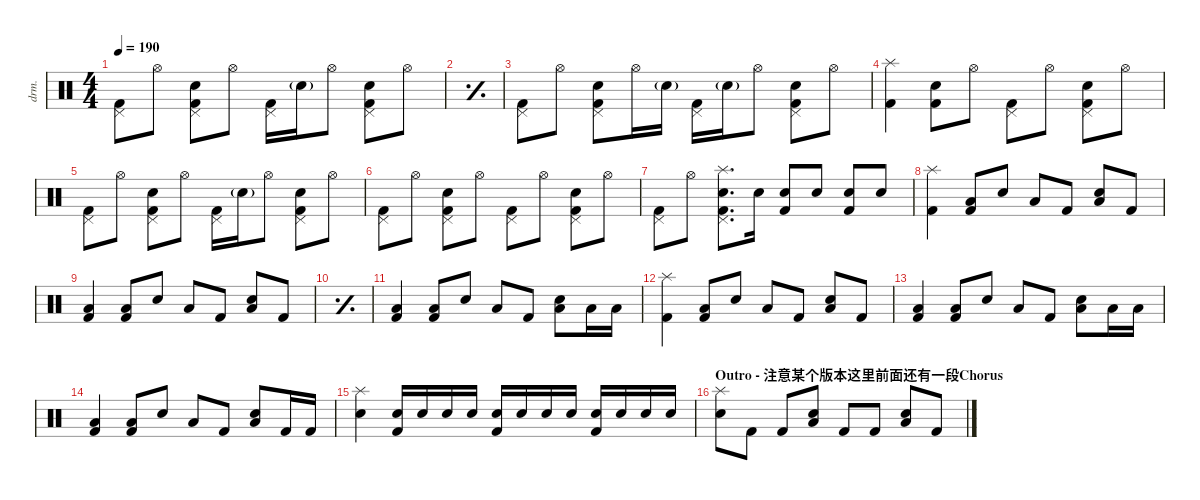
\defaultSystemsLayout 4
\hideDynamics
\bracketExtendMode nobrackets
\track ("伊地知虹夏" "drm.") {solo instrument percussion}
\staff {score}
\articulation defaults
\ts (4 4)
\tempo 190
\clef neutral
\ks c
("Kick (hit) 2" "Pedal Hi-Hat (hit)").8{dy mf beam Down} "Hi-Hat (open)".8{beam Down} ("Kick (hit) 2" "Pedal Hi-Hat (hit)" "Snare (hit) 2").8{beam Down} "Hi-Hat (open)".8{beam Down} ("Kick (hit) 2" "Pedal Hi-Hat (hit)").16{beam Down} "Snare (hit) 2"{g}.16{beam Down} "Hi-Hat (open)".8{beam Down} ("Snare (hit) 2" "Kick (hit) 2" "Pedal Hi-Hat (hit)").8{beam Down} "Hi-Hat (open)".8{beam Down} |
\simile simple
|
\simile none
("Kick (hit) 2" "Pedal Hi-Hat (hit)").8{beam Down} "Hi-Hat (open)".8{beam Down} ("Kick (hit) 2" "Pedal Hi-Hat (hit)" "Snare (hit) 2").8{beam Down} "Hi-Hat (open)".16{beam Down} "Snare (hit) 2"{g}.16{beam Down} ("Kick (hit) 2" "Pedal Hi-Hat (hit)").16{beam Down} "Snare (hit) 2"{g}.16{beam Down} "Hi-Hat (open)".8{beam Down} ("Snare (hit) 2" "Kick (hit) 2" "Pedal Hi-Hat (hit)").8{beam Down} "Hi-Hat (open)".8{beam Down} |
("Splash (hit)" "Kick (hit) 2").4{beam Down} ("Kick (hit) 2" "Snare (hit) 2").8{beam Down} "Hi-Hat (open)".8{beam Down} ("Kick (hit) 2" "Pedal Hi-Hat (hit)").8{beam Down} "Hi-Hat (open)".8{beam Down} ("Snare (hit) 2" "Kick (hit) 2" "Pedal Hi-Hat (hit)").8{beam Down} "Hi-Hat (open)".8{beam Down} |
("Kick (hit) 2" "Pedal Hi-Hat (hit)").8{beam Down} "Hi-Hat (open)".8{beam Down} ("Kick (hit) 2" "Pedal Hi-Hat (hit)" "Snare (hit) 2").8{beam Down} "Hi-Hat (open)".8{beam Down} ("Kick (hit) 2" "Pedal Hi-Hat (hit)").16{beam Down} "Snare (hit) 2"{g}.16{beam Down} "Hi-Hat (open)".8{beam Down} ("Snare (hit) 2" "Kick (hit) 2" "Pedal Hi-Hat (hit)").8{beam Down} "Hi-Hat (open)".8{beam Down} |
("Kick (hit) 2" "Pedal Hi-Hat (hit)").8{beam Down} "Hi-Hat (open)".8{beam Down} ("Snare (hit) 2" "Kick (hit) 2" "Pedal Hi-Hat (hit)").8{beam Down} "Hi-Hat (open)".8{beam Down} ("Kick (hit) 2" "Pedal Hi-Hat (hit)").8{beam Down} "Hi-Hat (open)".8{beam Down} ("Snare (hit) 2" "Kick (hit) 2" "Pedal Hi-Hat (hit)").8{beam Down} "Hi-Hat (open)".8{beam Down} |
("Kick (hit) 2" "Pedal Hi-Hat (hit)").8{beam Down} "Hi-Hat (open)".8{beam Down} ("Splash (hit)" "Snare (hit) 2" "Kick (hit) 2" "Pedal Hi-Hat (hit)").8{d beam Down} "Snare (hit) 2".16{beam Down} ("Snare (hit) 2" "Kick (hit) 2").8{beam Up} "Snare (hit) 2".8{beam Up} ("Snare (hit) 2" "Kick (hit) 2").8{beam Up} "Snare (hit) 2".8{beam Up} |
("Splash (hit)" "Kick (hit) 2").4{beam Down} ("Kick (hit) 2" "Low Tom (hit)").8{beam Up} "Snare (hit) 2".8{beam Up} "Low Tom (hit)".8{beam Up} "Kick (hit) 2".8{beam Up} ("Low Tom (hit)" "Snare (hit) 2").8{beam Up} "Kick (hit) 2".8{beam Up} |
("Kick (hit) 2" "Low Tom (hit)").4{beam Up} ("Kick (hit) 2" "Low Tom (hit)").8{beam Up} "Snare (hit) 2".8{beam Up} "Low Tom (hit)".8{beam Up} "Kick (hit) 2".8{beam Up} ("Low Tom (hit)" "Snare (hit) 2").8{beam Up} "Kick (hit) 2".8{beam Up} |
\simile simple
|
\simile none
("Kick (hit) 2" "Low Tom (hit)").4{beam Up} ("Kick (hit) 2" "Low Tom (hit)").8{beam Up} "Snare (hit) 2".8{beam Up} "Low Tom (hit)".8{beam Up} "Kick (hit) 2".8{beam Up} ("Low Tom (hit)" "Snare (hit) 2").8{beam Down} "Low Tom (hit)".16{beam Down} "Low Tom (hit)".16{beam Down} |
("Splash (hit)" "Kick (hit) 2").4{beam Down} ("Kick (hit) 2" "Low Tom (hit)").8{beam Up} "Snare (hit) 2".8{beam Up} "Low Tom (hit)".8{beam Up} "Kick (hit) 2".8{beam Up} ("Low Tom (hit)" "Snare (hit) 2").8{beam Up} "Kick (hit) 2".8{beam Up} |
("Kick (hit) 2" "Low Tom (hit)").4{beam Up} ("Kick (hit) 2" "Low Tom (hit)").8{beam Up} "Snare (hit) 2".8{beam Up} "Low Tom (hit)".8{beam Up} "Kick (hit) 2".8{beam Up} ("Low Tom (hit)" "Snare (hit) 2").8{beam Down} "Low Tom (hit)".16{beam Down} "Low Tom (hit)".16{beam Down} |
("Kick (hit) 2" "Low Tom (hit)").4{beam Up} ("Kick (hit) 2" "Low Tom (hit)").8{beam Up} "Snare (hit) 2".8{beam Up} "Low Tom (hit)".8{beam Up} "Kick (hit) 2".8{beam Up} ("Low Tom (hit)" "Snare (hit) 2").8{beam Up} "Kick (hit) 2".16{beam Up} "Kick (hit) 2".16{beam Up} |
("Snare (hit) 2" "Splash (hit)").4{beam Down} ("Snare (hit) 2" "Kick (hit) 2").16{beam Up} "Snare (hit) 2".16{beam Up} "Snare (hit) 2".16{beam Up} "Snare (hit) 2".16{beam Up} ("Snare (hit) 2" "Kick (hit) 2").16{beam Up} "Snare (hit) 2".16{beam Up} "Snare (hit) 2".16{beam Up} "Snare (hit) 2".16{beam Up} ("Snare (hit) 2" "Kick (hit) 2").16{beam Up} "Snare (hit) 2".16{beam Up} "Snare (hit) 2".16{beam Up} "Snare (hit) 2".16{beam Up} |
\section ("" "Outro - 注意某个版本这里前面还有一段Chorus")
("Splash (hit)" "Snare (hit) 2").8{beam Down} "Kick (hit) 2".8{beam Down} "Kick (hit) 2".8{beam Up} ("Low Tom (hit)" "Snare (hit) 2").8{beam Up} "Kick (hit) 2".8{beam Up} "Kick (hit) 2".8{beam Up} ("Low Tom (hit)" "Snare (hit) 2").8{beam Up} "Kick (hit) 2".8{beam Up}
